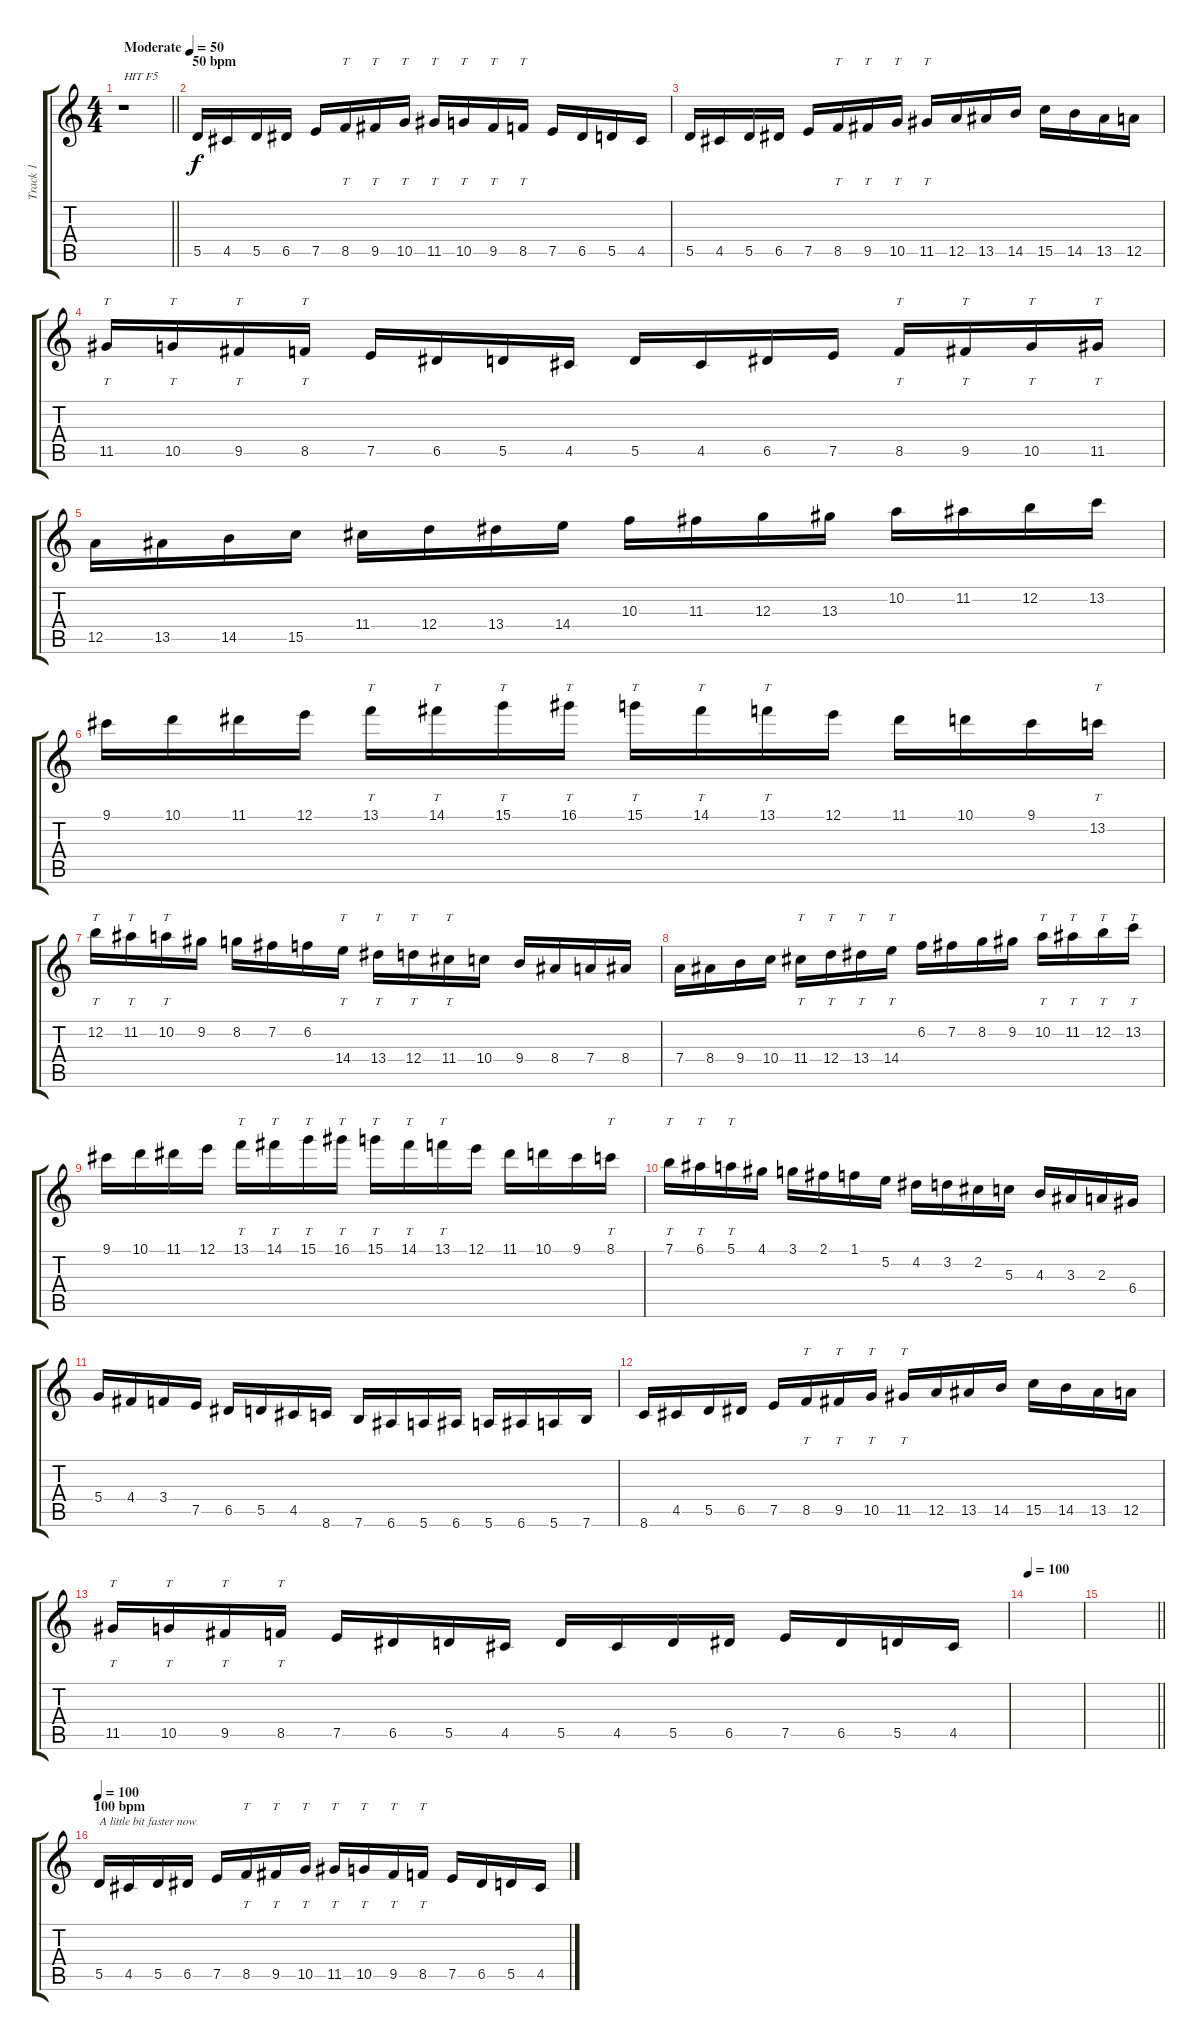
\track ("Track 1" "Track 1") {instrument electricguitarjazz}
\staff {score tabs}
\tuning (E4 B3 G3 D3 A2 E2) {hide}
\ts (4 4)
\tempo (50 "Moderate")
\clef g2
\barLineRight lightlight
\ks c
r.1{txt "HIT F5" dy f instrument electricguitarjazz} |
\section ("" "50 bpm")
5.5.16 4.5.16 5.5.16 6.5.16 7.5.16 8.5.16{tt} 9.5.16{tt} 10.5.16{tt} 11.5.16{tt} 10.5.16{tt} 9.5.16{tt} 8.5.16{tt} 7.5.16 6.5.16 5.5.16 4.5.16 |
5.5.16 4.5.16 5.5.16 6.5.16 7.5.16 8.5.16{tt} 9.5.16{tt} 10.5.16{tt} 11.5.16{tt} 12.5.16 13.5.16 14.5.16 15.5.16 14.5.16 13.5.16 12.5.16 |
11.5.16{tt} 10.5.16{tt} 9.5.16{tt} 8.5.16{tt} 7.5.16 6.5.16 5.5.16 4.5.16 5.5.16 4.5.16 6.5.16 7.5.16 8.5.16{tt} 9.5.16{tt} 10.5.16{tt} 11.5.16{tt} |
12.5.16 13.5.16 14.5.16 15.5.16 11.4.16 12.4.16 13.4.16 14.4.16 10.3.16 11.3.16 12.3.16 13.3.16 10.2.16 11.2.16 12.2.16 13.2.16 |
9.1.16 10.1.16 11.1.16 12.1.16 13.1.16{tt} 14.1.16{tt} 15.1.16{tt} 16.1.16{tt} 15.1.16{tt} 14.1.16{tt} 13.1.16{tt} 12.1.16 11.1.16 10.1.16 9.1.16 13.2.16{tt} |
12.2.16{tt} 11.2.16{tt} 10.2.16{tt} 9.2.16 8.2.16 7.2.16 6.2.16 14.4.16{tt} 13.4.16{tt} 12.4.16{tt} 11.4.16{tt} 10.4.16 9.4.16 8.4.16 7.4.16 8.4.16 |
7.4.16 8.4.16 9.4.16 10.4.16 11.4.16{tt} 12.4.16{tt} 13.4.16{tt} 14.4.16{tt} 6.2.16 7.2.16 8.2.16 9.2.16 10.2.16{tt} 11.2.16{tt} 12.2.16{tt} 13.2.16{tt} |
9.1.16 10.1.16 11.1.16 12.1.16 13.1.16{tt} 14.1.16{tt} 15.1.16{tt} 16.1.16{tt} 15.1.16{tt} 14.1.16{tt} 13.1.16{tt} 12.1.16 11.1.16 10.1.16 9.1.16 8.1.16{tt} |
7.1.16{tt} 6.1.16{tt} 5.1.16{tt} 4.1.16 3.1.16 2.1.16 1.1.16 5.2.16 4.2.16 3.2.16 2.2.16 5.3.16 4.3.16 3.3.16 2.3.16 6.4.16 |
5.4.16 4.4.16 3.4.16 7.5.16 6.5.16 5.5.16 4.5.16 8.6.16 7.6.16 6.6.16 5.6.16 6.6.16 5.6.16 6.6.16 5.6.16 7.6.16 |
8.6.16 4.5.16 5.5.16 6.5.16 7.5.16 8.5.16{tt} 9.5.16{tt} 10.5.16{tt} 11.5.16{tt} 12.5.16 13.5.16 14.5.16 15.5.16 14.5.16 13.5.16 12.5.16 |
11.5.16{tt} 10.5.16{tt} 9.5.16{tt} 8.5.16{tt} 7.5.16 6.5.16 5.5.16 4.5.16 5.5.16 4.5.16 5.5.16 6.5.16 7.5.16 6.5.16 5.5.16 4.5.16 |
\tempo 100
|
\barLineRight lightlight
|
\section ("" "100 bpm")
\tempo 100
5.5.16{txt "A little bit faster now"} 4.5.16 5.5.16 6.5.16 7.5.16 8.5.16{tt} 9.5.16{tt} 10.5.16{tt} 11.5.16{tt} 10.5.16{tt} 9.5.16{tt} 8.5.16{tt} 7.5.16 6.5.16 5.5.16 4.5.16
